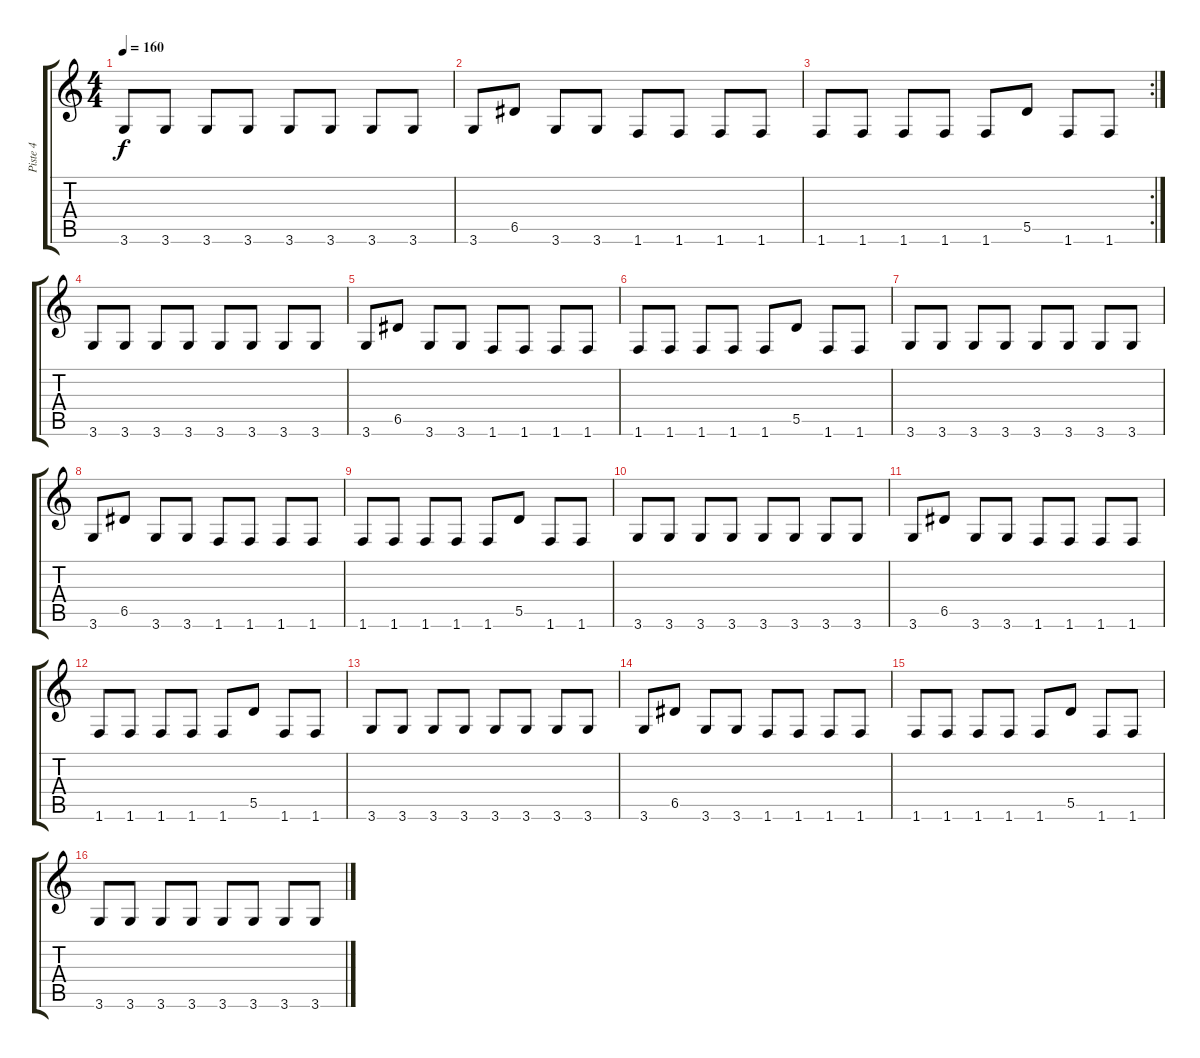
\track ("Piste 4" "Piste 4") {instrument electricbassfinger}
\staff {score tabs}
\tuning (E4 B3 G3 D3 A2 E2) {hide}
\ts (4 4)
\tempo 160
\clef g2
\ks c
3.6.8{dy f} 3.6.8 3.6.8 3.6.8 3.6.8 3.6.8 3.6.8 3.6.8 |
3.6.8 6.5.8 3.6.8 3.6.8 1.6.8 1.6.8 1.6.8 1.6.8 |
\rc 2
1.6.8 1.6.8 1.6.8 1.6.8 1.6.8 5.5.8 1.6.8 1.6.8 |
3.6.8 3.6.8 3.6.8 3.6.8 3.6.8 3.6.8 3.6.8 3.6.8 |
3.6.8 6.5.8 3.6.8 3.6.8 1.6.8 1.6.8 1.6.8 1.6.8 |
1.6.8 1.6.8 1.6.8 1.6.8 1.6.8 5.5.8 1.6.8 1.6.8 |
3.6.8 3.6.8 3.6.8 3.6.8 3.6.8 3.6.8 3.6.8 3.6.8 |
3.6.8 6.5.8 3.6.8 3.6.8 1.6.8 1.6.8 1.6.8 1.6.8 |
1.6.8 1.6.8 1.6.8 1.6.8 1.6.8 5.5.8 1.6.8 1.6.8 |
3.6.8 3.6.8 3.6.8 3.6.8 3.6.8 3.6.8 3.6.8 3.6.8 |
3.6.8 6.5.8 3.6.8 3.6.8 1.6.8 1.6.8 1.6.8 1.6.8 |
1.6.8 1.6.8 1.6.8 1.6.8 1.6.8 5.5.8 1.6.8 1.6.8 |
3.6.8 3.6.8 3.6.8 3.6.8 3.6.8 3.6.8 3.6.8 3.6.8 |
3.6.8 6.5.8 3.6.8 3.6.8 1.6.8 1.6.8 1.6.8 1.6.8 |
1.6.8 1.6.8 1.6.8 1.6.8 1.6.8 5.5.8 1.6.8 1.6.8 |
3.6.8 3.6.8 3.6.8 3.6.8 3.6.8 3.6.8 3.6.8 3.6.8
